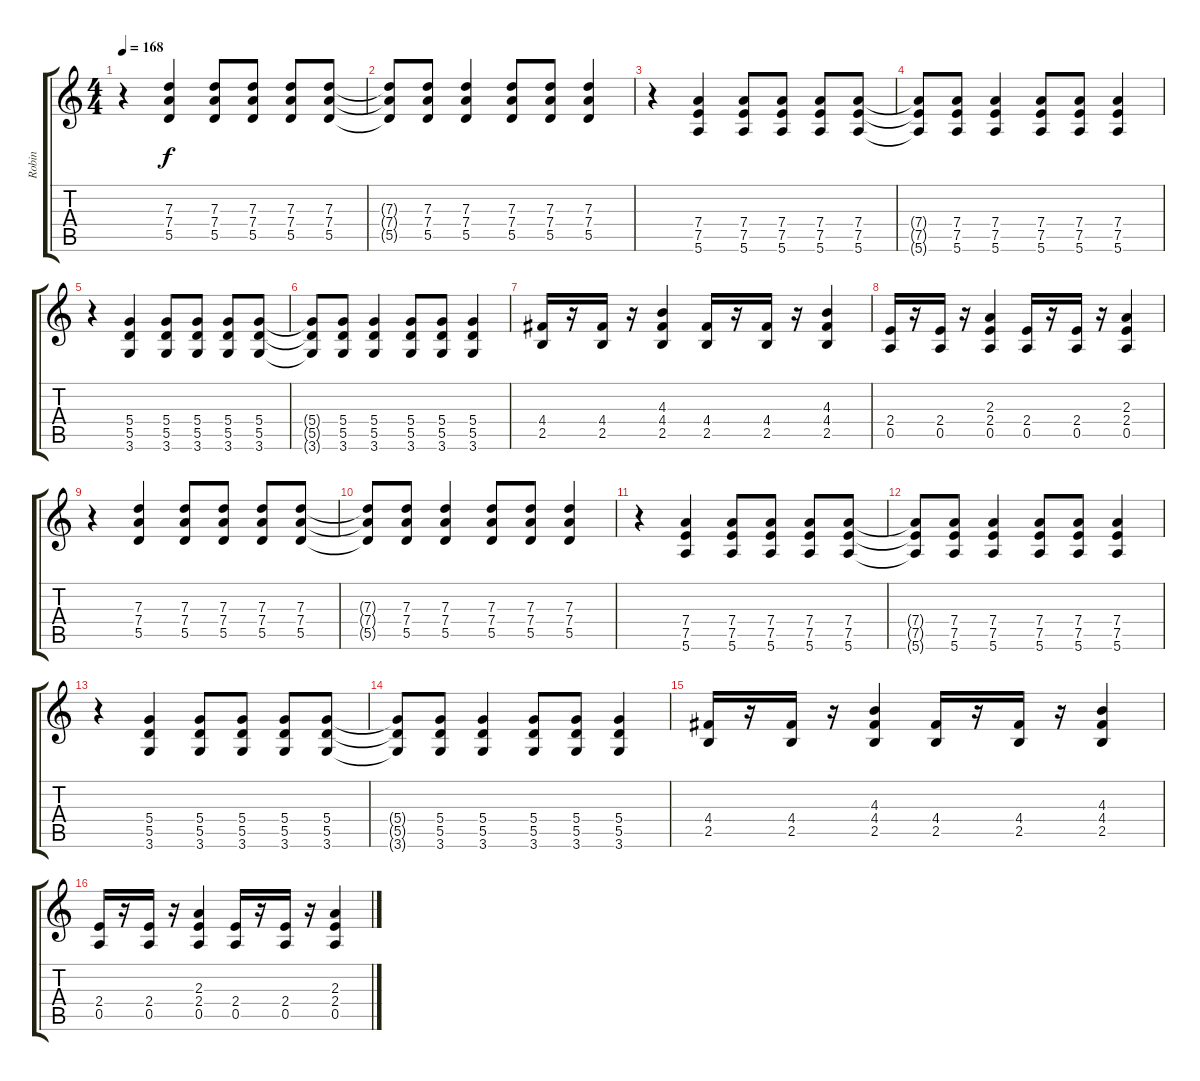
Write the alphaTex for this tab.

\track ("Robin" "Robin") {instrument distortionguitar}
\staff {score tabs}
\tuning (E4 B3 G3 D3 A2 E2) {hide}
\ts (4 4)
\tempo 168
\clef g2
\ks c
r.4{dy f} (7.3 7.4 5.5).4 (7.3 7.4 5.5).8 (7.3 7.4 5.5).8 (7.3 7.4 5.5).8 (7.3 7.4 5.5).8 |
(7.3{t} 7.4{t} 5.5{t}).8 (7.3 7.4 5.5).8 (7.3 7.4 5.5).4 (7.3 7.4 5.5).8 (7.3 7.4 5.5).8 (7.3 7.4 5.5).4 |
r.4 (7.4 7.5 5.6).4 (7.4 7.5 5.6).8 (7.4 7.5 5.6).8 (7.4 7.5 5.6).8 (7.4 7.5 5.6).8 |
(7.4{t} 7.5{t} 5.6{t}).8 (7.4 7.5 5.6).8 (7.4 7.5 5.6).4 (7.4 7.5 5.6).8 (7.4 7.5 5.6).8 (7.4 7.5 5.6).4 |
r.4 (5.4 5.5 3.6).4 (5.4 5.5 3.6).8 (5.4 5.5 3.6).8 (5.4 5.5 3.6).8 (5.4 5.5 3.6).8 |
(5.4{t} 5.5{t} 3.6{t}).8 (5.4 5.5 3.6).8 (5.4 5.5 3.6).4 (5.4 5.5 3.6).8 (5.4 5.5 3.6).8 (5.4 5.5 3.6).4 |
(4.4 2.5).16 r.16 (4.4 2.5).16 r.16 (4.3 4.4 2.5).4 (4.4 2.5).16 r.16 (4.4 2.5).16 r.16 (4.3 4.4 2.5).4 |
(2.4 0.5).16 r.16 (2.4 0.5).16 r.16 (2.3 2.4 0.5).4 (2.4 0.5).16 r.16 (2.4 0.5).16 r.16 (2.3 2.4 0.5).4 |
r.4 (7.3 7.4 5.5).4 (7.3 7.4 5.5).8 (7.3 7.4 5.5).8 (7.3 7.4 5.5).8 (7.3 7.4 5.5).8 |
(7.3{t} 7.4{t} 5.5{t}).8 (7.3 7.4 5.5).8 (7.3 7.4 5.5).4 (7.3 7.4 5.5).8 (7.3 7.4 5.5).8 (7.3 7.4 5.5).4 |
r.4 (7.4 7.5 5.6).4 (7.4 7.5 5.6).8 (7.4 7.5 5.6).8 (7.4 7.5 5.6).8 (7.4 7.5 5.6).8 |
(7.4{t} 7.5{t} 5.6{t}).8 (7.4 7.5 5.6).8 (7.4 7.5 5.6).4 (7.4 7.5 5.6).8 (7.4 7.5 5.6).8 (7.4 7.5 5.6).4 |
r.4 (5.4 5.5 3.6).4 (5.4 5.5 3.6).8 (5.4 5.5 3.6).8 (5.4 5.5 3.6).8 (5.4 5.5 3.6).8 |
(5.4{t} 5.5{t} 3.6{t}).8 (5.4 5.5 3.6).8 (5.4 5.5 3.6).4 (5.4 5.5 3.6).8 (5.4 5.5 3.6).8 (5.4 5.5 3.6).4 |
(4.4 2.5).16 r.16 (4.4 2.5).16 r.16 (4.3 4.4 2.5).4 (4.4 2.5).16 r.16 (4.4 2.5).16 r.16 (4.3 4.4 2.5).4 |
(2.4 0.5).16 r.16 (2.4 0.5).16 r.16 (2.3 2.4 0.5).4 (2.4 0.5).16 r.16 (2.4 0.5).16 r.16 (2.3 2.4 0.5).4
